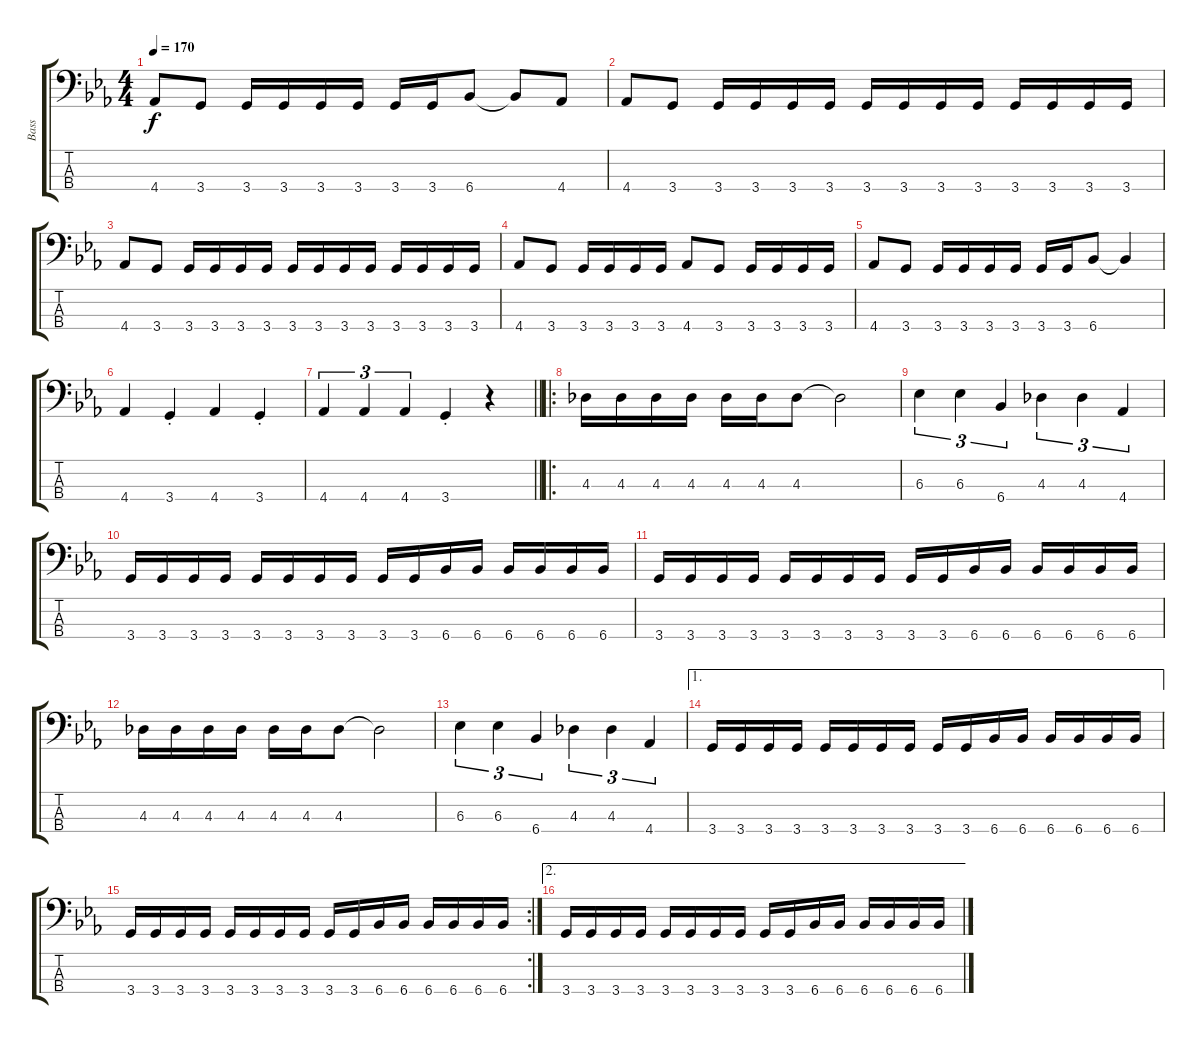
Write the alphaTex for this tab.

\track ("Bass" "Bass") {instrument slapbass2}
\staff {score tabs}
\tuning (G2 D2 A1 E1) {hide}
\ts (4 4)
\tempo 170
\clef f4
\ks eb
4.4.8{dy f} 3.4.8 3.4.16 3.4.16 3.4.16 3.4.16 3.4.16 3.4.16 6.4.8 6.4{t}.8 4.4.8 |
4.4.8 3.4.8 3.4.16 3.4.16 3.4.16 3.4.16 3.4.16 3.4.16 3.4.16 3.4.16 3.4.16 3.4.16 3.4.16 3.4.16 |
4.4.8 3.4.8 3.4.16 3.4.16 3.4.16 3.4.16 3.4.16 3.4.16 3.4.16 3.4.16 3.4.16 3.4.16 3.4.16 3.4.16 |
4.4.8 3.4.8 3.4.16 3.4.16 3.4.16 3.4.16 4.4.8 3.4.8 3.4.16 3.4.16 3.4.16 3.4.16 |
4.4.8 3.4.8 3.4.16 3.4.16 3.4.16 3.4.16 3.4.16 3.4.16 6.4.8 6.4{t}.4 |
4.4.4 3.4{st}.4 4.4.4 3.4{st}.4 |
\barLineRight lightlight
4.4.4{tu (3 2)} 4.4.4{tu (3 2)} 4.4.4{tu (3 2)} 3.4{st}.4 r.4 |
\ro
4.3.16 4.3.16 4.3.16 4.3.16 4.3.16 4.3.16 4.3.8 4.3{t}.2 |
6.3.4{tu (3 2)} 6.3.4{tu (3 2)} 6.4.4{tu (3 2)} 4.3.4{tu (3 2)} 4.3.4{tu (3 2)} 4.4.4{tu (3 2)} |
3.4.16 3.4.16 3.4.16 3.4.16 3.4.16 3.4.16 3.4.16 3.4.16 3.4.16 3.4.16 6.4.16 6.4.16 6.4.16 6.4.16 6.4.16 6.4.16 |
3.4.16 3.4.16 3.4.16 3.4.16 3.4.16 3.4.16 3.4.16 3.4.16 3.4.16 3.4.16 6.4.16 6.4.16 6.4.16 6.4.16 6.4.16 6.4.16 |
4.3.16 4.3.16 4.3.16 4.3.16 4.3.16 4.3.16 4.3.8 4.3{t}.2 |
6.3.4{tu (3 2)} 6.3.4{tu (3 2)} 6.4.4{tu (3 2)} 4.3.4{tu (3 2)} 4.3.4{tu (3 2)} 4.4.4{tu (3 2)} |
\ae 1
3.4.16 3.4.16 3.4.16 3.4.16 3.4.16 3.4.16 3.4.16 3.4.16 3.4.16 3.4.16 6.4.16 6.4.16 6.4.16 6.4.16 6.4.16 6.4.16 |
\rc 2
3.4.16 3.4.16 3.4.16 3.4.16 3.4.16 3.4.16 3.4.16 3.4.16 3.4.16 3.4.16 6.4.16 6.4.16 6.4.16 6.4.16 6.4.16 6.4.16 |
\ae 2
3.4.16 3.4.16 3.4.16 3.4.16 3.4.16 3.4.16 3.4.16 3.4.16 3.4.16 3.4.16 6.4.16 6.4.16 6.4.16 6.4.16 6.4.16 6.4.16
